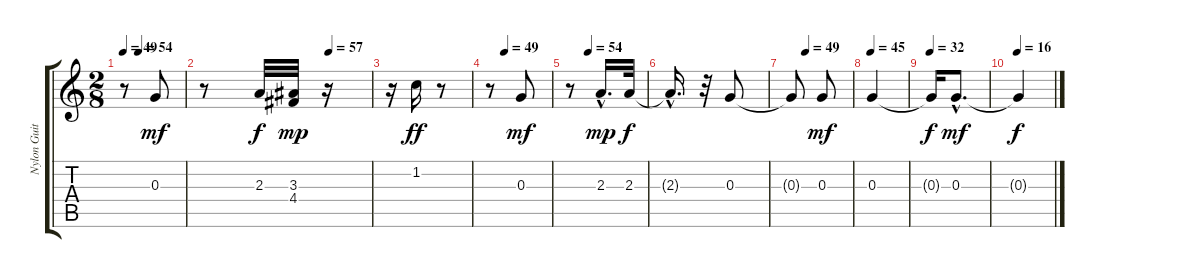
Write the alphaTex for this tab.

\track ("Nylon Guitar (3rd string)" "Nylon Guit") {instrument acousticguitarnylon}
\staff {score tabs}
\tuning (E4 B3 G3 D3 A2 E2) {hide}
\ts (2 8)
\tempo 49
\tempo (54 0.25)
\clef g2
\ks c
r.8{dy f} 0.3.8{dy mf} |
\tempo (57 0.75)
r.8 2.3.32{dy f} (3.3 4.4).32{dy mp} r.16 |
r.16 1.2.16{dy ff} r.8 |
\tempo (49 0.25)
r.8 0.3.8{dy mf} |
\tempo (54 0.25)
r.8 2.3{hac}.16{d dy mp} 2.3.32{dy f} |
2.3{hac t}.16{d} r.32 0.3.8 |
\tempo (49 0.25)
0.3{t}.8 0.3.8{dy mf} |
\tempo 45
0.3.4 |
\tempo 32
0.3{t}.16{dy f} 0.3{hac}.8{d dy mf} |
\tempo 16
0.3{t}.4{dy f}
